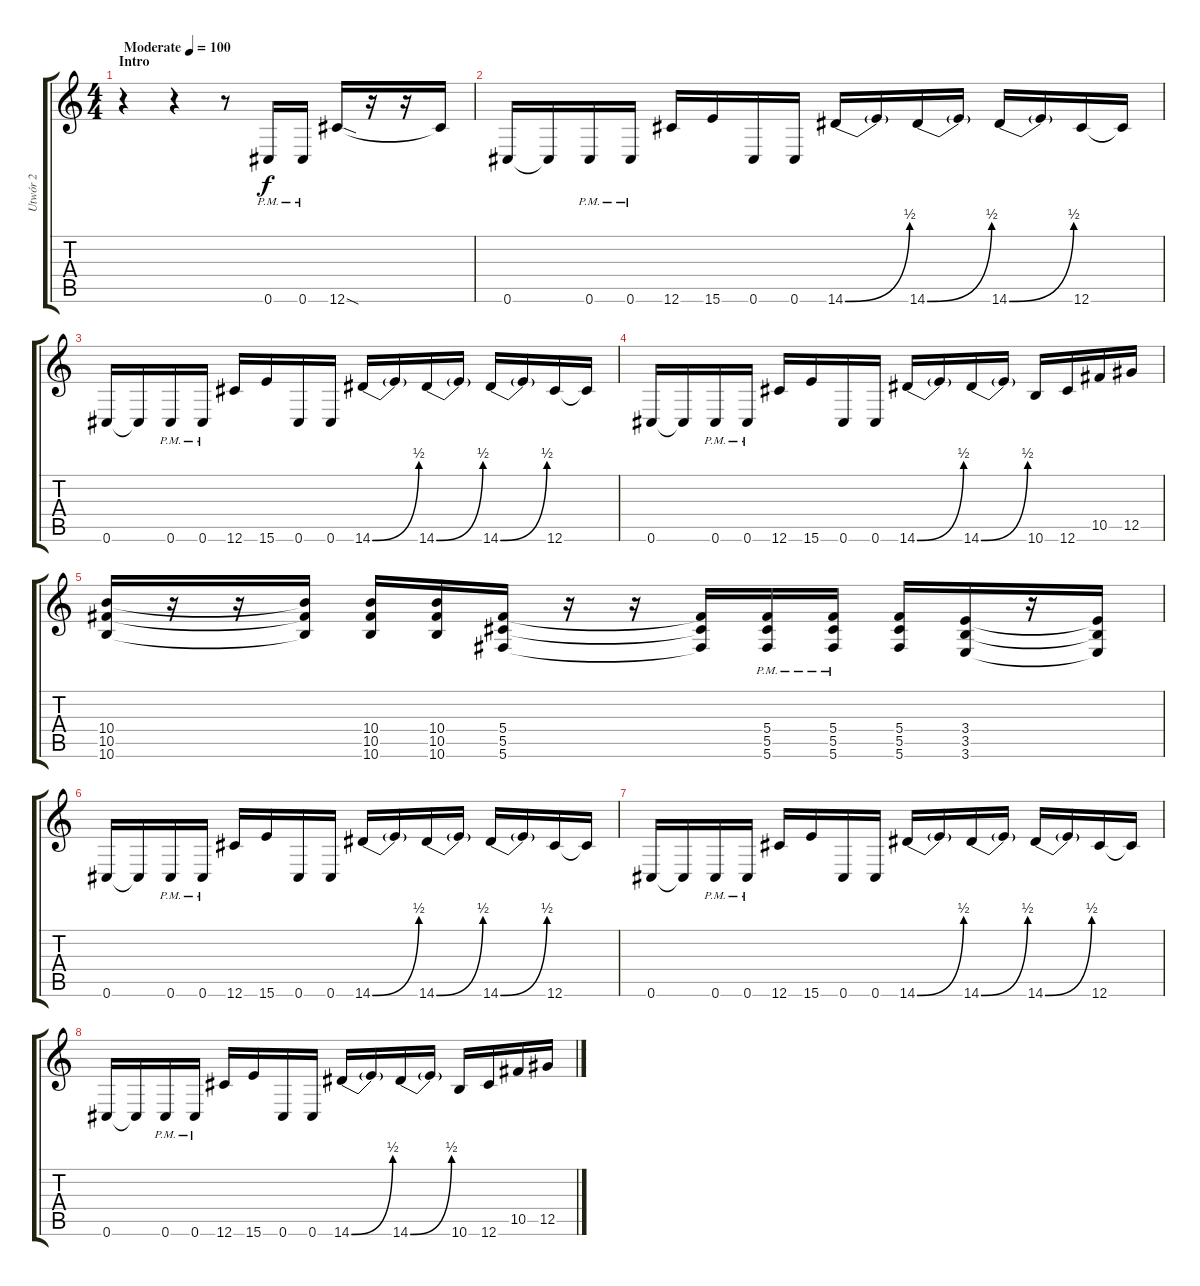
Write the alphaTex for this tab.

\track ("Utwór 2" "Utwór 2") {instrument distortionguitar}
\staff {score tabs}
\tuning (Eb4 Bb3 Gb3 Db3 Ab2 Db2) {hide}
\ts (4 4)
\section ("" "Intro")
\tempo (100 "Moderate")
\clef g2
\ks c
r.4{dy f instrument distortionguitar} r.4 r.8 0.6{pm}.16 0.6{pm}.16 12.6{sod}.16 r.16 r.16 12.6{t}.16 |
0.6.16 0.6{t}.16 0.6{pm}.16 0.6{pm}.16 12.6.16 15.6.16 0.6.16 0.6.16 14.6{be (bend 0 0 60 2)}.16 14.6{t}.16 14.6{be (bend 0 0 60 2)}.16 14.6{t}.16 14.6{be (bend 0 0 60 2)}.16 14.6{t}.16 12.6.16 12.6{t}.16 |
0.6.16 0.6{t}.16 0.6{pm}.16 0.6{pm}.16 12.6.16 15.6.16 0.6.16 0.6.16 14.6{be (bend 0 0 60 2)}.16 14.6{t}.16 14.6{be (bend 0 0 60 2)}.16 14.6{t}.16 14.6{be (bend 0 0 60 2)}.16 14.6{t}.16 12.6.16 12.6{t}.16 |
0.6.16 0.6{t}.16 0.6{pm}.16 0.6{pm}.16 12.6.16 15.6.16 0.6.16 0.6.16 14.6{be (bend 0 0 60 2)}.16 14.6{t}.16 14.6{be (bend 0 0 60 2)}.16 14.6{t}.16 10.6.16 12.6.16 10.5.16 12.5.16 |
(10.4 10.5 10.6).16 r.16 r.16 (10.4{t} 10.5{t} 10.6{t}).16 (10.4 10.5 10.6).16 (10.4 10.5 10.6).16 (5.4 5.5 5.6).16 r.16 r.16 (5.4{t} 5.5{t} 5.6{t}).16 (5.4{pm} 5.5{pm} 5.6{pm}).16 (5.4{pm} 5.5{pm} 5.6{pm}).16 (5.4 5.5 5.6).16 (3.4 3.5 3.6).16 r.16 (3.4{t} 3.5{t} 3.6{t}).16 |
0.6.16 0.6{t}.16 0.6{pm}.16 0.6{pm}.16 12.6.16 15.6.16 0.6.16 0.6.16 14.6{be (bend 0 0 60 2)}.16 14.6{t}.16 14.6{be (bend 0 0 60 2)}.16 14.6{t}.16 14.6{be (bend 0 0 60 2)}.16 14.6{t}.16 12.6.16 12.6{t}.16 |
0.6.16 0.6{t}.16 0.6{pm}.16 0.6{pm}.16 12.6.16 15.6.16 0.6.16 0.6.16 14.6{be (bend 0 0 60 2)}.16 14.6{t}.16 14.6{be (bend 0 0 60 2)}.16 14.6{t}.16 14.6{be (bend 0 0 60 2)}.16 14.6{t}.16 12.6.16 12.6{t}.16 |
0.6.16 0.6{t}.16 0.6{pm}.16 0.6{pm}.16 12.6.16 15.6.16 0.6.16 0.6.16 14.6{be (bend 0 0 60 2)}.16 14.6{t}.16 14.6{be (bend 0 0 60 2)}.16 14.6{t}.16 10.6.16 12.6.16 10.5.16 12.5.16
